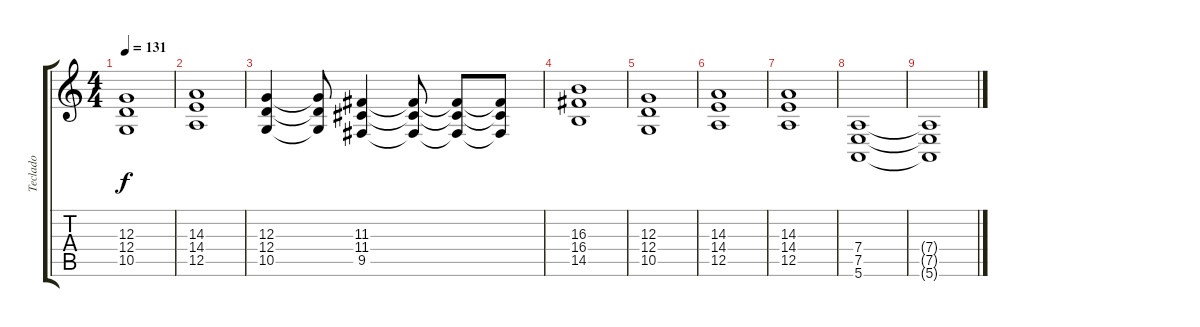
\track ("Teclado" "Teclado") {instrument choiraahs}
\staff {score tabs}
\tuning (E4 B3 G3 D3 A2 E2) {hide}
\ts (4 4)
\tempo 131
\clef g2
\ks c
(12.3 12.4 10.5).1{dy f} |
(14.3 14.4 12.5).1 |
(12.3 12.4 10.5).4 (12.3{t} 12.4{t} 10.5{t}).8 (11.3 11.4 9.5).4 (11.3{t} 11.4{t} 9.5{t}).8 (11.3{t} 11.4{t} 9.5{t}).8 (11.3{t} 11.4{t} 9.5{t}).8 |
(16.3 16.4 14.5).1 |
(12.3 12.4 10.5).1 |
(14.3 14.4 12.5).1 |
(14.3 14.4 12.5).1 |
(7.4 7.5 5.6).1{instrument pad7halo} |
(7.4{t} 7.5{t} 5.6{t}).1
